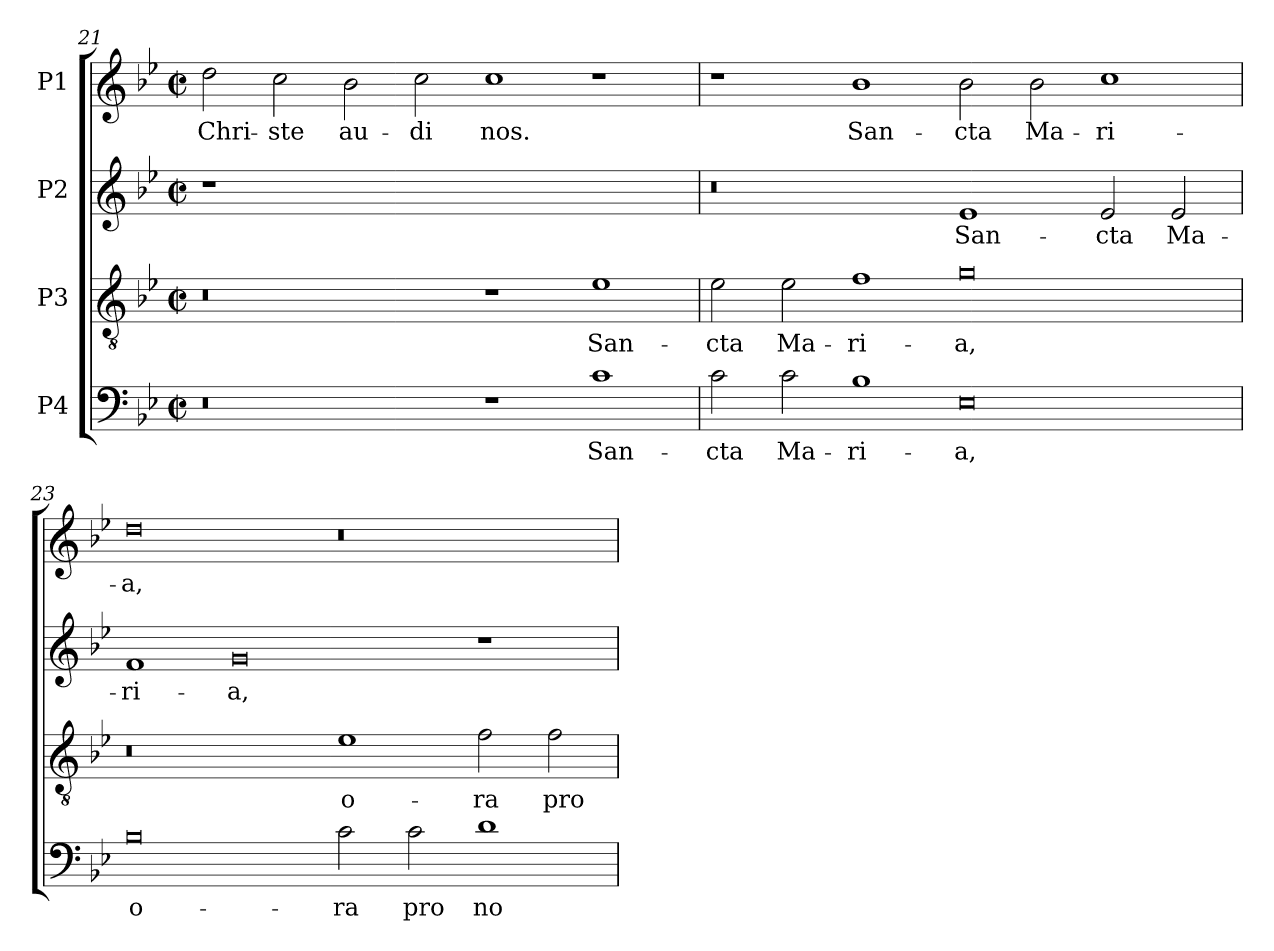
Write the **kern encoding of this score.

**kern	**text	**kern	**text	**kern	**text	**kern	**text
*part4	*part4	*part3	*part3	*part2	*part2	*part1	*part1
*staff4	*staff4	*staff3	*staff3	*staff2	*staff2	*staff1	*staff1
*I"P4	*	*I"P3	*	*I"P2	*	*I"P1	*
*clefF4	*	*clefGv2	*	*clefG2	*	*clefG2	*
*	*	*ITrd7c12	*	*	*	*	*
*k[b-e-]	*	*k[b-e-]	*	*k[b-e-]	*	*k[b-e-]	*
*B-:	*	*B-:	*	*B-:	*	*B-:	*
*M2/2	*	*M2/2	*	*M2/2	*	*M2/2	*
*met(c|)	*	*met(c|)	*	*met(c|)	*	*met(c|)	*
=21	=21	=21	=21	=21	=21	=21	=21
!	!	!	!	!LO:N:vis=1	!	!	!
!	!	!	!	!	!	!	!LO:LY:b:color=#000000
0r	.	0r	.	1r	.	2ddi\	Chri-
!	!	!	!	!	!	!	!LO:LY:b:color=#000000
.	.	.	.	.	.	2cci\	-ste
!	!	!	!	!	!	!	!LO:LY:b:color=#000000
.	.	.	.	0.ryy	.	2b-i\	au-
!	!	!	!	!	!	!	!LO:LY:b:color=#000000
.	.	.	.	.	.	2cci\	-di
!	!	!	!	!	!	!	!LO:LY:b:color=#000000
1r	.	1r	.	.	.	1cci	nos.
!	!LO:LY:b:color=#000000	!	!	!	!	!	!
!	!	!	!LO:LY:b:color=#000000	!	!	!	!
1ci	San-	1E-i	San-	.	.	1r	.
!!LO:PB:g=z
=22	=22	=22	=22	=22	=22	=22	=22
!	!LO:LY:b:color=#000000	!	!	!	!	!	!
!	!	!	!LO:LY:b:color=#000000	!	!	!	!
2ci\	-cta	2E-i\	-cta	0r	.	1r	.
!	!LO:LY:b:color=#000000	!	!	!	!	!	!
!	!	!	!LO:LY:b:color=#000000	!	!	!	!
2ci\	Ma-	2E-i\	Ma-	.	.	.	.
!	!LO:LY:b:color=#000000	!	!	!	!	!	!
!	!	!	!LO:LY:b:color=#000000	!	!	!	!
!	!	!	!	!	!	!	!LO:LY:b:color=#000000
1B-i	-ri-	1Fi	-ri-	.	.	1b-i	San-
!	!LO:LY:b:color=#000000	!	!	!	!	!	!
!	!	!	!LO:LY:b:color=#000000	!	!	!	!
!	!	!	!	!	!LO:LY:b:color=#000000	!	!
!	!	!	!	!	!	!	!LO:LY:b:color=#000000
0E-i	-a,	0Gi	-a,	1e-i	San-	2b-i\	-cta
!	!	!	!	!	!	!	!LO:LY:b:color=#000000
.	.	.	.	.	.	2b-i\	Ma-
!	!	!	!	!	!LO:LY:b:color=#000000	!	!
!	!	!	!	!	!	!	!LO:LY:b:color=#000000
.	.	.	.	2e-i/	-cta	1cci	-ri-
!	!	!	!	!	!LO:LY:b:color=#000000	!	!
.	.	.	.	2e-i/	Ma-	.	.
=23	=23	=23	=23	=23	=23	=23	=23
!	!LO:LY:b:color=#000000	!	!	!	!	!	!
!	!	!	!	!	!LO:LY:b:color=#000000	!	!
!	!	!	!	!	!	!	!LO:LY:b:color=#000000
0B-i	o-	0r	.	1fi	-ri-	0ddi	-a,
!	!	!	!	!	!LO:LY:b:color=#000000	!	!
.	.	.	.	0gi	-a,	.	.
!	!LO:LY:b:color=#000000	!	!	!	!	!	!
!	!	!	!LO:LY:b:color=#000000	!	!	!	!
2ci\	-ra	1E-i	o-	.	.	0r	.
!	!LO:LY:b:color=#000000	!	!	!	!	!	!
2ci\	pro	.	.	.	.	.	.
!	!LO:LY:b:color=#000000	!	!	!	!	!	!
!	!	!	!LO:LY:b:color=#000000	!	!	!	!
1di	no-	2Fi\	-ra	1r	.	.	.
!	!	!	!LO:LY:b:color=#000000	!	!	!	!
.	.	2Fi\	pro	.	.	.	.
=	=	=	=	=	=	=	=
*-	*-	*-	*-	*-	*-	*-	*-
